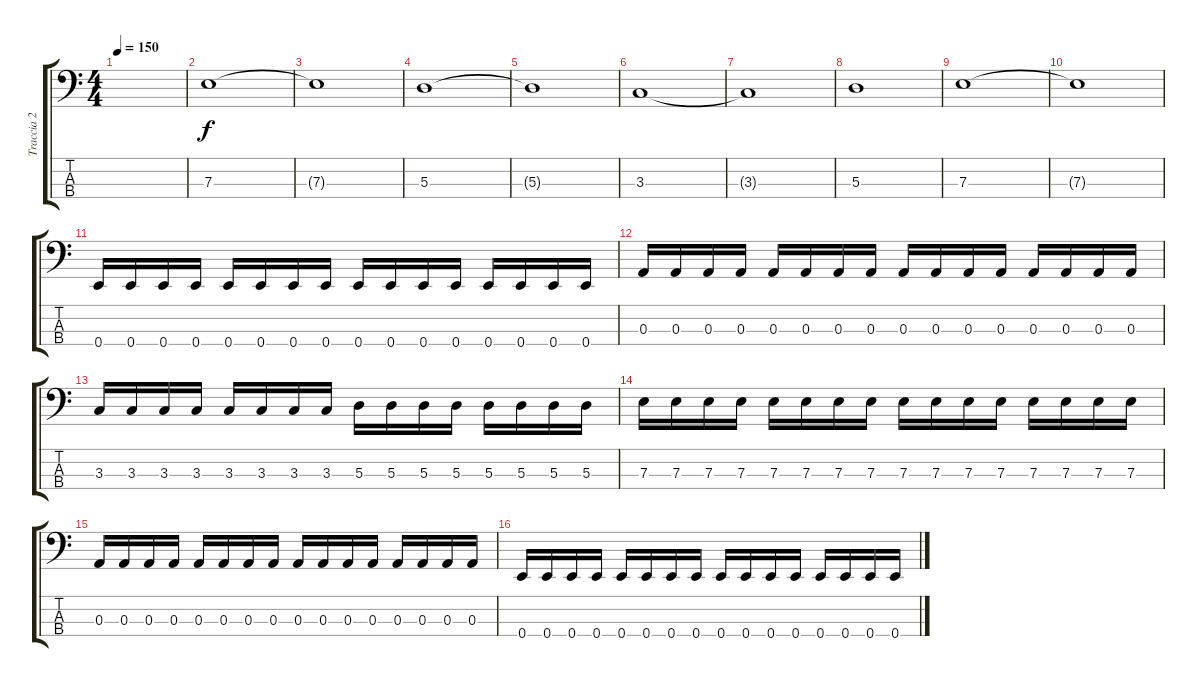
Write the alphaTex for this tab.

\track ("Traccia 2" "Traccia 2") {instrument electricbasspick}
\staff {score tabs}
\tuning (G2 D2 A1 E1) {hide}
\ts (4 4)
\tempo 150
\clef f4
\ks c
|
7.3.1 |
7.3{t}.1 |
5.3.1 |
5.3{t}.1 |
3.3.1 |
3.3{t}.1 |
5.3.1 |
7.3.1 |
7.3{t}.1 |
0.4.16 0.4.16 0.4.16 0.4.16 0.4.16 0.4.16 0.4.16 0.4.16 0.4.16 0.4.16 0.4.16 0.4.16 0.4.16 0.4.16 0.4.16 0.4.16 |
0.3.16 0.3.16 0.3.16 0.3.16 0.3.16 0.3.16 0.3.16 0.3.16 0.3.16 0.3.16 0.3.16 0.3.16 0.3.16 0.3.16 0.3.16 0.3.16 |
3.3.16 3.3.16 3.3.16 3.3.16 3.3.16 3.3.16 3.3.16 3.3.16 5.3.16 5.3.16 5.3.16 5.3.16 5.3.16 5.3.16 5.3.16 5.3.16 |
7.3.16 7.3.16 7.3.16 7.3.16 7.3.16 7.3.16 7.3.16 7.3.16 7.3.16 7.3.16 7.3.16 7.3.16 7.3.16 7.3.16 7.3.16 7.3.16 |
0.3.16 0.3.16 0.3.16 0.3.16 0.3.16 0.3.16 0.3.16 0.3.16 0.3.16 0.3.16 0.3.16 0.3.16 0.3.16 0.3.16 0.3.16 0.3.16 |
0.4.16 0.4.16 0.4.16 0.4.16 0.4.16 0.4.16 0.4.16 0.4.16 0.4.16 0.4.16 0.4.16 0.4.16 0.4.16 0.4.16 0.4.16 0.4.16
